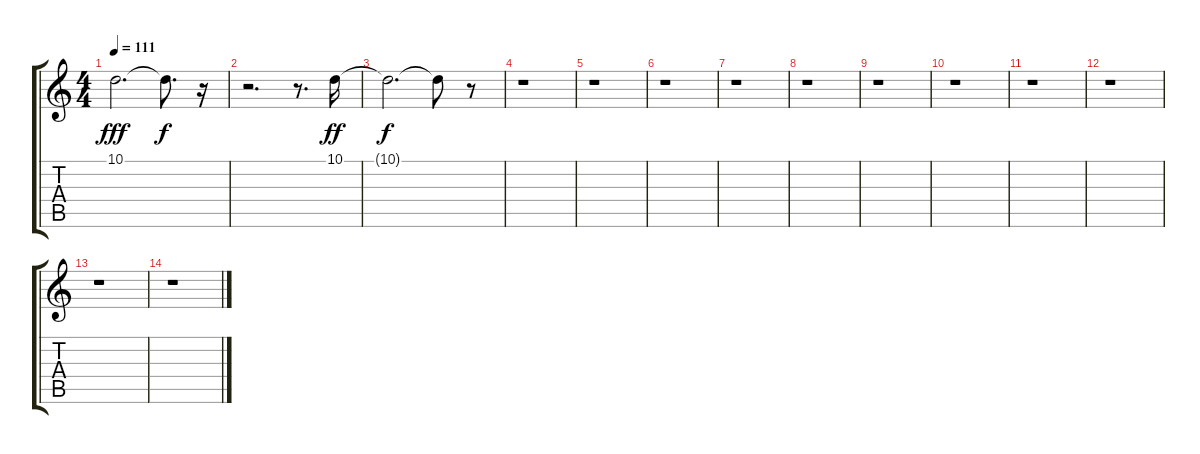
\track "" {instrument synthstrings1}
\staff {score tabs}
\tuning (E4 B3 G3 D3 A2 E2) {hide}
\ts (4 4)
\tempo 111
\clef g2
\ks c
10.1.2{d dy fff} 10.1{t}.8{d dy f} r.16 |
r.2{d} r.8{d} 10.1.16{dy ff} |
10.1{t}.2{d dy f} 10.1{t}.8 r.8 |
r.1 |
r.1 |
r.1 |
r.1 |
r.1 |
r.1 |
r.1 |
r.1 |
r.1 |
r.1 |
r.1
